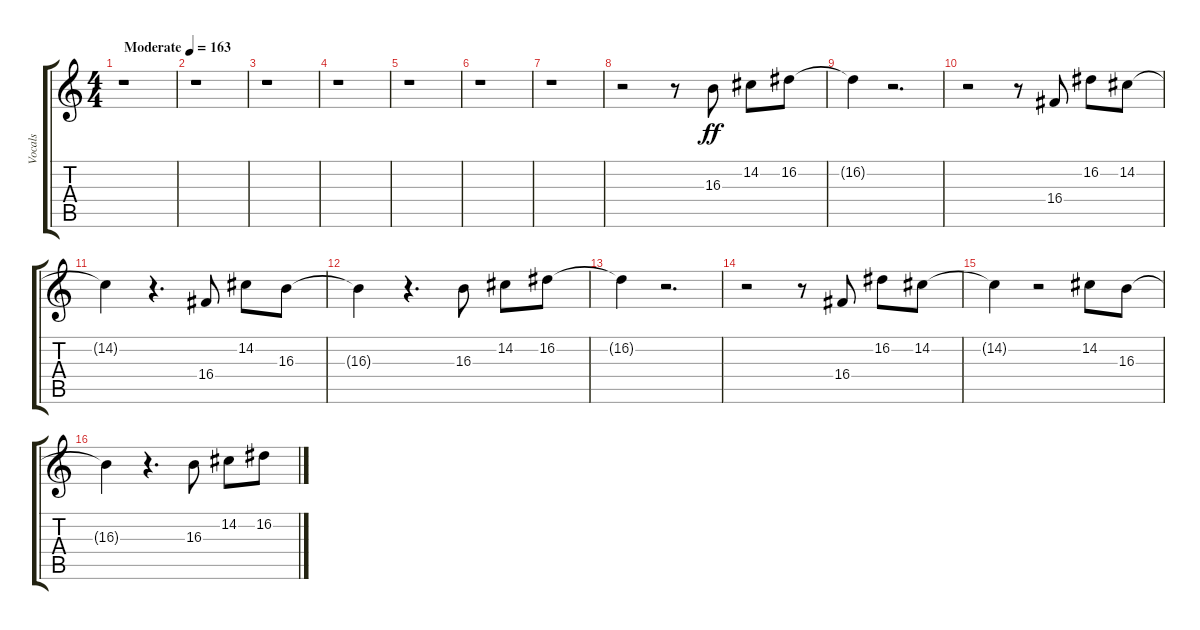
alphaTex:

\track ("Vocals" "Vocals") {instrument flute}
\staff {score tabs}
\tuning (E4 B3 G3 D3 A2 E2) {hide}
\ts (4 4)
\tempo (163 "Moderate")
\clef g2
\ks c
r.1{dy ff instrument flute} |
r.1 |
r.1 |
r.1 |
r.1 |
r.1 |
r.1 |
r.2 r.8 16.3.8 14.2.8 16.2.8 |
16.2{t}.4 r.2{d} |
r.2 r.8 16.4.8 16.2.8 14.2.8 |
14.2{t}.4 r.4{d} 16.4.8 14.2.8 16.3.8 |
16.3{t}.4 r.4{d} 16.3.8 14.2.8 16.2.8 |
16.2{t}.4 r.2{d} |
r.2 r.8 16.4.8 16.2.8 14.2.8 |
14.2{t}.4 r.2 14.2.8 16.3.8 |
16.3{t}.4 r.4{d} 16.3.8 14.2.8 16.2.8
